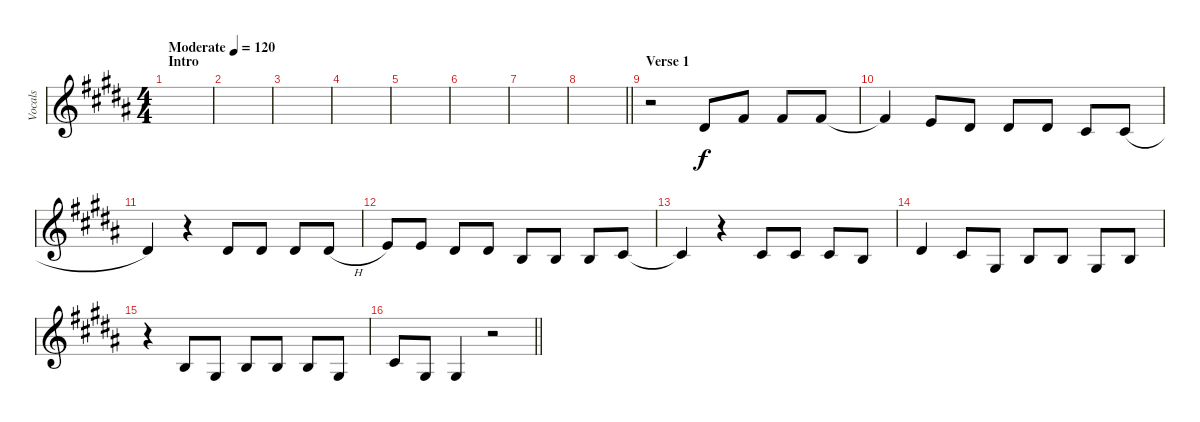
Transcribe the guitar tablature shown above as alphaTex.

\track ("Vocals" "Vocals") {instrument clarinet}
\staff {score}
\tuning (E4 B3 G3 D3 A2 E2) {hide}
\ts (4 4)
\section ("" "Intro")
\tempo (120 "Moderate")
\clef g2
\ks b
|
|
|
|
|
|
|
\barLineRight lightlight
|
\section ("" "Verse 1")
r.2 4.2.8 2.1.8 2.1.8 2.1.8 |
2.1{t}.4 0.1.8 4.2.8 4.2.8 4.2.8 2.2.8 2.2{h}.8 |
4.2.4 r.4 4.2.8 4.2.8 4.2.8 4.2{h}.8 |
5.2.8 0.1.8 4.2.8 4.2.8 0.2.8 0.2.8 0.2.8 2.2.8 |
2.2{t}.4 r.4 2.2.8 2.2.8 2.2.8 0.2.8 |
4.2.4 2.2.8 1.3.8 0.2.8 0.2.8 1.3.8 0.2.8 |
r.4 0.2.8 1.3.8 0.2.8 0.2.8 0.2.8 1.3.8 |
\barLineRight lightlight
2.2.8 1.3.8 1.3.4 r.2
